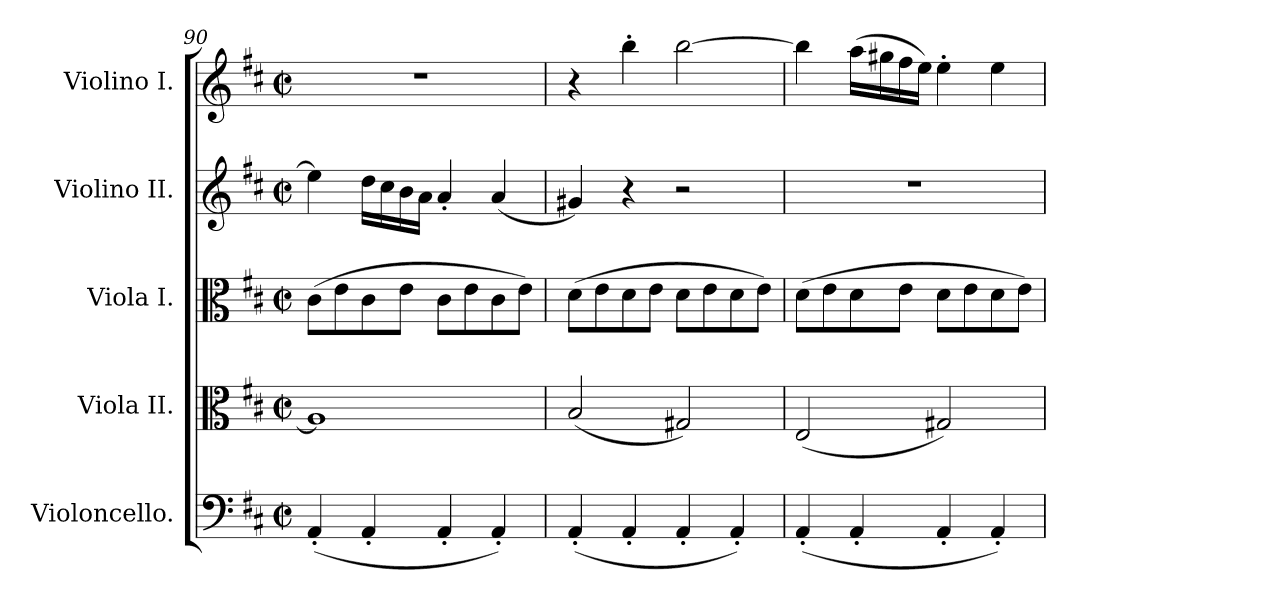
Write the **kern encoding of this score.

**kern	**kern	**kern	**kern	**kern
*part5	*part4	*part3	*part2	*part1
*staff5	*staff4	*staff3	*staff2	*staff1
*I"Violoncello.	*I"Viola II.	*I"Viola I.	*I"Violino II.	*I"Violino I.
*I'Vc	*I'Vla	*I'Vla	*I'Vln	*I'Vln
*clefF4	*clefC3	*clefC3	*clefG2	*clefG2
*k[f#c#]	*k[f#c#]	*k[f#c#]	*k[f#c#]	*k[f#c#]
*M2/2	*M2/2	*M2/2	*M2/2	*M2/2
*met(c|)	*met(c|)	*met(c|)	*met(c|)	*met(c|)
=90	=90	=90	=90	=90
(<4AA'/	1A]	(>8c#\L	4ee\]	1r
.	.	8e\	.	.
4AA'/	.	8c#\	16dd\LL	.
.	.	.	16cc#\	.
.	.	8e\J	16b\	.
.	.	.	16a\JJ	.
4AA'/	.	8c#\L	4a'/	.
.	.	8e\	.	.
4AA'/)	.	8c#\	(<4a/	.
.	.	8e\J)	.	.
=91	=91	=91	=91	=91
(<4AA'/	(<2B/	(>8d\L	4g#X/)	4r
.	.	8e\	.	.
4AA'/	.	8d\	4r	4bb'\
.	.	8e\J	.	.
4AA'/	2G#X/)	8d\L	2r	[2bb\
.	.	8e\	.	.
4AA'/)	.	8d\	.	.
.	.	8e\J)	.	.
=92	=92	=92	=92	=92
(<4AA'/	(<2E/	(>8d\L	1r	4bb\]
.	.	8e\	.	.
4AA'/	.	8d\	.	(>16aa\LL
.	.	.	.	16gg#X\
.	.	8e\J	.	16ff#\
.	.	.	.	16ee\JJ)
4AA'/	2G#X/)	8d\L	.	4ee'\
.	.	8e\	.	.
4AA'/)	.	8d\	.	4ee\
.	.	8e\J)	.	.
=	=	=	=	=
*-	*-	*-	*-	*-
